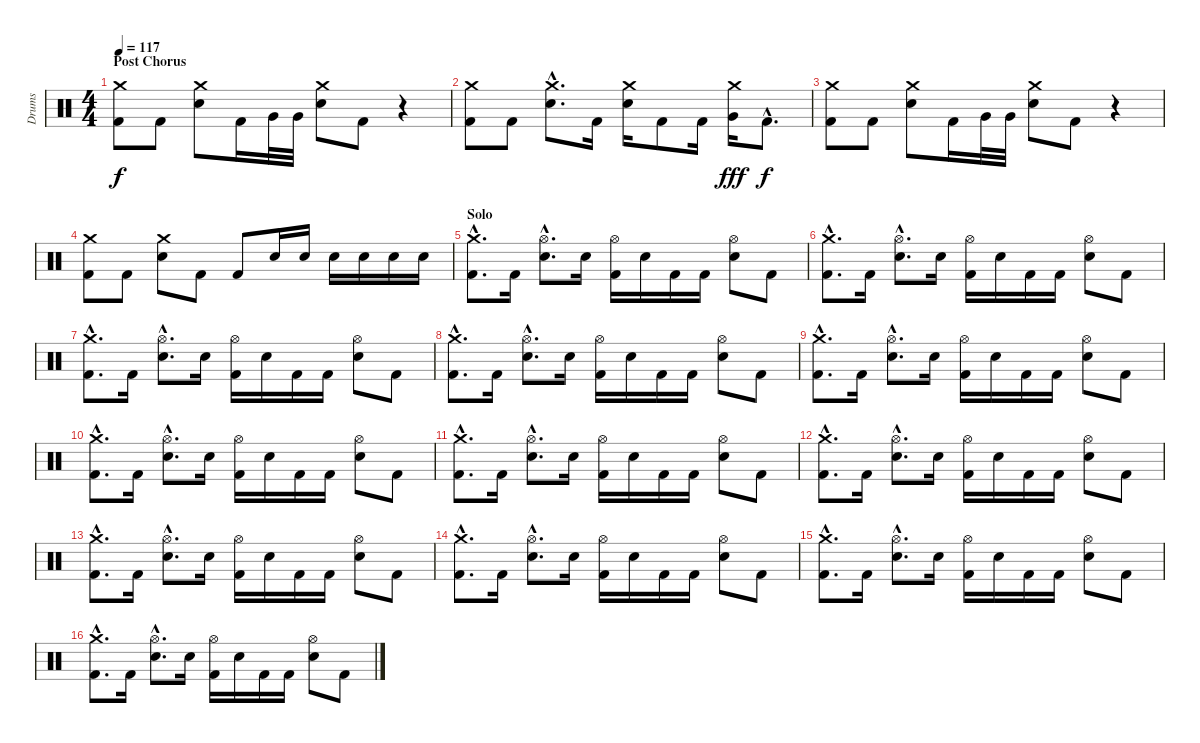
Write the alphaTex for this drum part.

\track ("Drums" "Drums") {instrument percussion}
\staff {score}
\articulation defaults
\ts (4 4)
\section ("" "Post Chorus")
\tempo 117
\clef neutral
\ks c
("Crash medium (hit)" "Kick (hit) 2").8{dy f} "Kick (hit) 2".8 ("Crash medium (hit)" "Electric Snare (hit)").8 "Kick (hit) 2".16 "Very Low Tom (hit)".32 "Very Low Tom (hit)".32 ("Crash medium (hit)" "Electric Snare (hit)").8 "Kick (hit) 2".8 r.4 |
("Crash medium (hit)" "Kick (hit) 2").8 "Kick (hit) 2".8 ("Crash medium (hit)"{hac} "Electric Snare (hit)"{hac}).8{d} "Kick (hit) 2".16 ("Crash medium (hit)" "Electric Snare (hit)").16 "Kick (hit) 2".8 "Kick (hit) 2".16 ("Crash medium (hit)" "Very Low Tom (hit)").16{dy fff} "Kick (hit) 2"{hac}.8{d dy f} |
("Crash medium (hit)" "Kick (hit) 2").8 "Kick (hit) 2".8 ("Crash medium (hit)" "Electric Snare (hit)").8 "Kick (hit) 2".16 "Very Low Tom (hit)".32 "Very Low Tom (hit)".32 ("Crash medium (hit)" "Electric Snare (hit)").8 "Kick (hit) 2".8 r.4 |
("Crash medium (hit)" "Kick (hit) 2").8 "Kick (hit) 2".8 ("Crash medium (hit)" "Electric Snare (hit)").8 "Kick (hit) 2".8 "Kick (hit) 2".8 "Electric Snare (hit)".16 "Electric Snare (hit)".16 "Electric Snare (hit)".16 "Electric Snare (hit)".16 "Electric Snare (hit)".16 "Electric Snare (hit)".16 |
\section ("" "Solo")
("Crash medium (hit)"{hac} "Kick (hit) 2"{hac}).8{d} "Kick (hit) 2".16 ("Hi-Hat (open)"{hac} "Electric Snare (hit)"{hac}).8{d} "Electric Snare (hit)".16 ("Hi-Hat (open)" "Kick (hit) 2").16 "Electric Snare (hit)".16 "Kick (hit) 2".16 "Kick (hit) 2".16 ("Hi-Hat (open)" "Electric Snare (hit)").8 "Kick (hit) 2".8 |
("Crash medium (hit)"{hac} "Kick (hit) 2"{hac}).8{d} "Kick (hit) 2".16 ("Hi-Hat (open)"{hac} "Electric Snare (hit)"{hac}).8{d} "Electric Snare (hit)".16 ("Hi-Hat (open)" "Kick (hit) 2").16 "Electric Snare (hit)".16 "Kick (hit) 2".16 "Kick (hit) 2".16 ("Hi-Hat (open)" "Electric Snare (hit)").8 "Kick (hit) 2".8 |
("Crash medium (hit)"{hac} "Kick (hit) 2"{hac}).8{d} "Kick (hit) 2".16 ("Hi-Hat (open)"{hac} "Electric Snare (hit)"{hac}).8{d} "Electric Snare (hit)".16 ("Hi-Hat (open)" "Kick (hit) 2").16 "Electric Snare (hit)".16 "Kick (hit) 2".16 "Kick (hit) 2".16 ("Hi-Hat (open)" "Electric Snare (hit)").8 "Kick (hit) 2".8 |
("Crash medium (hit)"{hac} "Kick (hit) 2"{hac}).8{d} "Kick (hit) 2".16 ("Hi-Hat (open)"{hac} "Electric Snare (hit)"{hac}).8{d} "Electric Snare (hit)".16 ("Hi-Hat (open)" "Kick (hit) 2").16 "Electric Snare (hit)".16 "Kick (hit) 2".16 "Kick (hit) 2".16 ("Hi-Hat (open)" "Electric Snare (hit)").8 "Kick (hit) 2".8 |
("Crash medium (hit)"{hac} "Kick (hit) 2"{hac}).8{d} "Kick (hit) 2".16 ("Hi-Hat (open)"{hac} "Electric Snare (hit)"{hac}).8{d} "Electric Snare (hit)".16 ("Hi-Hat (open)" "Kick (hit) 2").16 "Electric Snare (hit)".16 "Kick (hit) 2".16 "Kick (hit) 2".16 ("Hi-Hat (open)" "Electric Snare (hit)").8 "Kick (hit) 2".8 |
("Crash medium (hit)"{hac} "Kick (hit) 2"{hac}).8{d} "Kick (hit) 2".16 ("Hi-Hat (open)"{hac} "Electric Snare (hit)"{hac}).8{d} "Electric Snare (hit)".16 ("Hi-Hat (open)" "Kick (hit) 2").16 "Electric Snare (hit)".16 "Kick (hit) 2".16 "Kick (hit) 2".16 ("Hi-Hat (open)" "Electric Snare (hit)").8 "Kick (hit) 2".8 |
("Crash medium (hit)"{hac} "Kick (hit) 2"{hac}).8{d} "Kick (hit) 2".16 ("Hi-Hat (open)"{hac} "Electric Snare (hit)"{hac}).8{d} "Electric Snare (hit)".16 ("Hi-Hat (open)" "Kick (hit) 2").16 "Electric Snare (hit)".16 "Kick (hit) 2".16 "Kick (hit) 2".16 ("Hi-Hat (open)" "Electric Snare (hit)").8 "Kick (hit) 2".8 |
("Crash medium (hit)"{hac} "Kick (hit) 2"{hac}).8{d} "Kick (hit) 2".16 ("Hi-Hat (open)"{hac} "Electric Snare (hit)"{hac}).8{d} "Electric Snare (hit)".16 ("Hi-Hat (open)" "Kick (hit) 2").16 "Electric Snare (hit)".16 "Kick (hit) 2".16 "Kick (hit) 2".16 ("Hi-Hat (open)" "Electric Snare (hit)").8 "Kick (hit) 2".8 |
("Crash medium (hit)"{hac} "Kick (hit) 2"{hac}).8{d} "Kick (hit) 2".16 ("Hi-Hat (open)"{hac} "Electric Snare (hit)"{hac}).8{d} "Electric Snare (hit)".16 ("Hi-Hat (open)" "Kick (hit) 2").16 "Electric Snare (hit)".16 "Kick (hit) 2".16 "Kick (hit) 2".16 ("Hi-Hat (open)" "Electric Snare (hit)").8 "Kick (hit) 2".8 |
("Crash medium (hit)"{hac} "Kick (hit) 2"{hac}).8{d} "Kick (hit) 2".16 ("Hi-Hat (open)"{hac} "Electric Snare (hit)"{hac}).8{d} "Electric Snare (hit)".16 ("Hi-Hat (open)" "Kick (hit) 2").16 "Electric Snare (hit)".16 "Kick (hit) 2".16 "Kick (hit) 2".16 ("Hi-Hat (open)" "Electric Snare (hit)").8 "Kick (hit) 2".8 |
("Crash medium (hit)"{hac} "Kick (hit) 2"{hac}).8{d} "Kick (hit) 2".16 ("Hi-Hat (open)"{hac} "Electric Snare (hit)"{hac}).8{d} "Electric Snare (hit)".16 ("Hi-Hat (open)" "Kick (hit) 2").16 "Electric Snare (hit)".16 "Kick (hit) 2".16 "Kick (hit) 2".16 ("Hi-Hat (open)" "Electric Snare (hit)").8 "Kick (hit) 2".8 |
("Crash medium (hit)"{hac} "Kick (hit) 2"{hac}).8{d} "Kick (hit) 2".16 ("Hi-Hat (open)"{hac} "Electric Snare (hit)"{hac}).8{d} "Electric Snare (hit)".16 ("Hi-Hat (open)" "Kick (hit) 2").16 "Electric Snare (hit)".16 "Kick (hit) 2".16 "Kick (hit) 2".16 ("Hi-Hat (open)" "Electric Snare (hit)").8 "Kick (hit) 2".8
